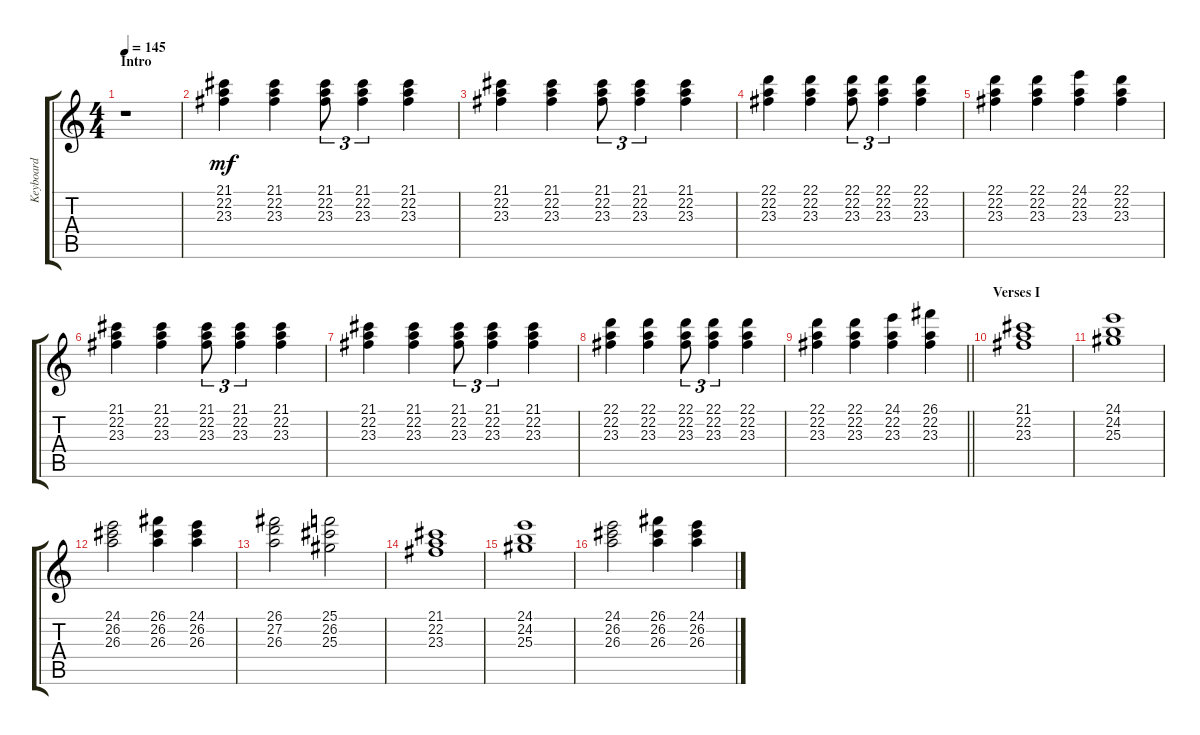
\track ("Keyboard" "Keyboard") {instrument drawbarorgan}
\staff {score tabs}
\tuning (E4 B3 G3 D3 A2 E2) {hide}
\ts (4 4)
\section ("" "Intro")
\tempo 145
\clef g2
\ks c
r.1{dy mf instrument drawbarorgan} |
(21.1 22.2 23.3).4 (21.1 22.2 23.3).4 (21.1 22.2 23.3).8{tu (3 2)} (21.1 22.2 23.3).4{tu (3 2)} (21.1 22.2 23.3).4 |
(21.1 22.2 23.3).4 (21.1 22.2 23.3).4 (21.1 22.2 23.3).8{tu (3 2)} (21.1 22.2 23.3).4{tu (3 2)} (21.1 22.2 23.3).4 |
(22.1 22.2 23.3).4 (22.1 22.2 23.3).4 (22.1 22.2 23.3).8{tu (3 2)} (22.1 22.2 23.3).4{tu (3 2)} (22.1 22.2 23.3).4 |
(22.1 22.2 23.3).4 (22.1 22.2 23.3).4 (24.1 22.2 23.3).4 (22.1 22.2 23.3).4 |
(21.1 22.2 23.3).4 (21.1 22.2 23.3).4 (21.1 22.2 23.3).8{tu (3 2)} (21.1 22.2 23.3).4{tu (3 2)} (21.1 22.2 23.3).4 |
(21.1 22.2 23.3).4 (21.1 22.2 23.3).4 (21.1 22.2 23.3).8{tu (3 2)} (21.1 22.2 23.3).4{tu (3 2)} (21.1 22.2 23.3).4 |
(22.1 22.2 23.3).4 (22.1 22.2 23.3).4 (22.1 22.2 23.3).8{tu (3 2)} (22.1 22.2 23.3).4{tu (3 2)} (22.1 22.2 23.3).4 |
\barLineRight lightlight
(22.1 22.2 23.3).4 (22.1 22.2 23.3).4 (24.1 22.2 23.3).4 (26.1 22.2 23.3).4 |
\section ("" "Verses I")
(21.1 22.2 23.3).1 |
(24.1 24.2 25.3).1 |
(24.1 26.2 26.3).2 (26.1 26.2 26.3).4 (24.1 26.2 26.3).4 |
(26.1 27.2 26.3).2 (25.1 26.2 25.3).2 |
(21.1 22.2 23.3).1 |
(24.1 24.2 25.3).1 |
(24.1 26.2 26.3).2 (26.1 26.2 26.3).4 (24.1 26.2 26.3).4
